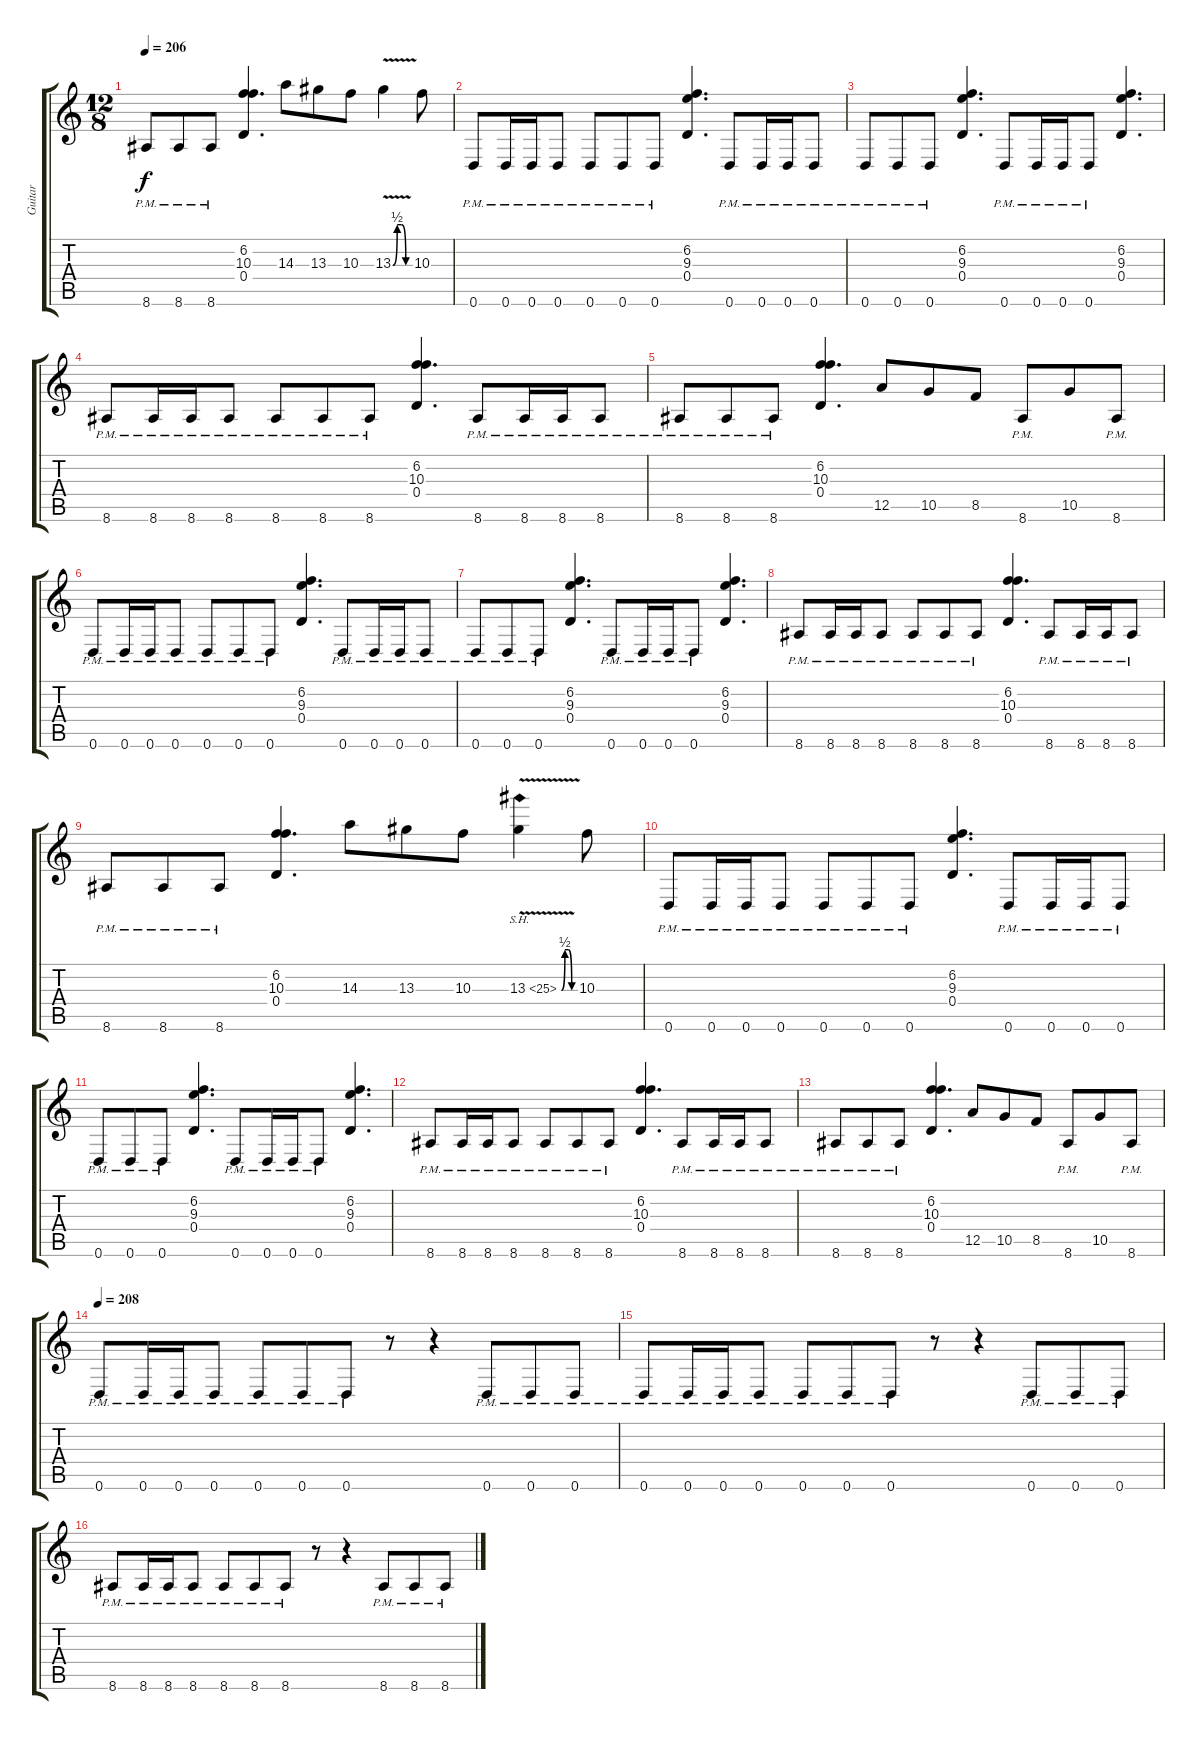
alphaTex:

\track ("Guitar" "Guitar") {instrument distortionguitar}
\staff {score tabs}
\tuning (E4 B3 G3 D3 A2 D2) {hide}
\ts (12 8)
\tempo 206
\clef g2
\ks c
8.6{pm}.8{dy f} 8.6{pm}.8 8.6{pm}.8 (6.2 10.3 0.4).4{d} 14.3.8 13.3.8 10.3.8 13.3{be (custom 0 0 15 2 30 2 45 0 60 0) v}.4 10.3.8 |
0.6{pm}.8 0.6{pm}.16 0.6{pm}.16 0.6{pm}.8 0.6{pm}.8 0.6{pm}.8 0.6{pm}.8 (6.2 9.3 0.4).4{d} 0.6{pm}.8 0.6{pm}.16 0.6{pm}.16 0.6{pm}.8 |
0.6{pm}.8 0.6{pm}.8 0.6{pm}.8 (6.2 9.3 0.4).4{d} 0.6{pm}.8 0.6{pm}.16 0.6{pm}.16 0.6{pm}.8 (6.2 9.3 0.4).4{d} |
8.6{pm}.8 8.6{pm}.16 8.6{pm}.16 8.6{pm}.8 8.6{pm}.8 8.6{pm}.8 8.6{pm}.8 (6.2 10.3 0.4).4{d} 8.6{pm}.8 8.6{pm}.16 8.6{pm}.16 8.6{pm}.8 |
8.6{pm}.8 8.6{pm}.8 8.6{pm}.8 (6.2 10.3 0.4).4{d} 12.5.8 10.5.8 8.5.8 8.6{pm}.8 10.5.8 8.6{pm}.8 |
0.6{pm}.8 0.6{pm}.16 0.6{pm}.16 0.6{pm}.8 0.6{pm}.8 0.6{pm}.8 0.6{pm}.8 (6.2 9.3 0.4).4{d} 0.6{pm}.8 0.6{pm}.16 0.6{pm}.16 0.6{pm}.8 |
0.6{pm}.8 0.6{pm}.8 0.6{pm}.8 (6.2 9.3 0.4).4{d} 0.6{pm}.8 0.6{pm}.16 0.6{pm}.16 0.6{pm}.8 (6.2 9.3 0.4).4{d} |
8.6{pm}.8 8.6{pm}.16 8.6{pm}.16 8.6{pm}.8 8.6{pm}.8 8.6{pm}.8 8.6{pm}.8 (6.2 10.3 0.4).4{d} 8.6{pm}.8 8.6{pm}.16 8.6{pm}.16 8.6{pm}.8 |
8.6{pm}.8 8.6{pm}.8 8.6{pm}.8 (6.2 10.3 0.4).4{d} 14.3.8 13.3.8 10.3.8 13.3{be (custom 0 0 15 2 30 2 45 0 60 0) sh 12 v}.4 10.3.8 |
0.6{pm}.8 0.6{pm}.16 0.6{pm}.16 0.6{pm}.8 0.6{pm}.8 0.6{pm}.8 0.6{pm}.8 (6.2 9.3 0.4).4{d} 0.6{pm}.8 0.6{pm}.16 0.6{pm}.16 0.6{pm}.8 |
0.6{pm}.8 0.6{pm}.8 0.6{pm}.8 (6.2 9.3 0.4).4{d} 0.6{pm}.8 0.6{pm}.16 0.6{pm}.16 0.6{pm}.8 (6.2 9.3 0.4).4{d} |
8.6{pm}.8 8.6{pm}.16 8.6{pm}.16 8.6{pm}.8 8.6{pm}.8 8.6{pm}.8 8.6{pm}.8 (6.2 10.3 0.4).4{d} 8.6{pm}.8 8.6{pm}.16 8.6{pm}.16 8.6{pm}.8 |
8.6{pm}.8 8.6{pm}.8 8.6{pm}.8 (6.2 10.3 0.4).4{d} 12.5.8 10.5.8 8.5.8 8.6{pm}.8 10.5.8 8.6{pm}.8 |
\tempo 208
0.6{pm}.8 0.6{pm}.16 0.6{pm}.16 0.6{pm}.8 0.6{pm}.8 0.6{pm}.8 0.6{pm}.8 r.8 r.4 0.6{pm}.8 0.6{pm}.8 0.6{pm}.8 |
0.6{pm}.8 0.6{pm}.16 0.6{pm}.16 0.6{pm}.8 0.6{pm}.8 0.6{pm}.8 0.6{pm}.8 r.8 r.4 0.6{pm}.8 0.6{pm}.8 0.6{pm}.8 |
8.6{pm}.8 8.6{pm}.16 8.6{pm}.16 8.6{pm}.8 8.6{pm}.8 8.6{pm}.8 8.6{pm}.8 r.8 r.4 8.6{pm}.8 8.6{pm}.8 8.6{pm}.8
